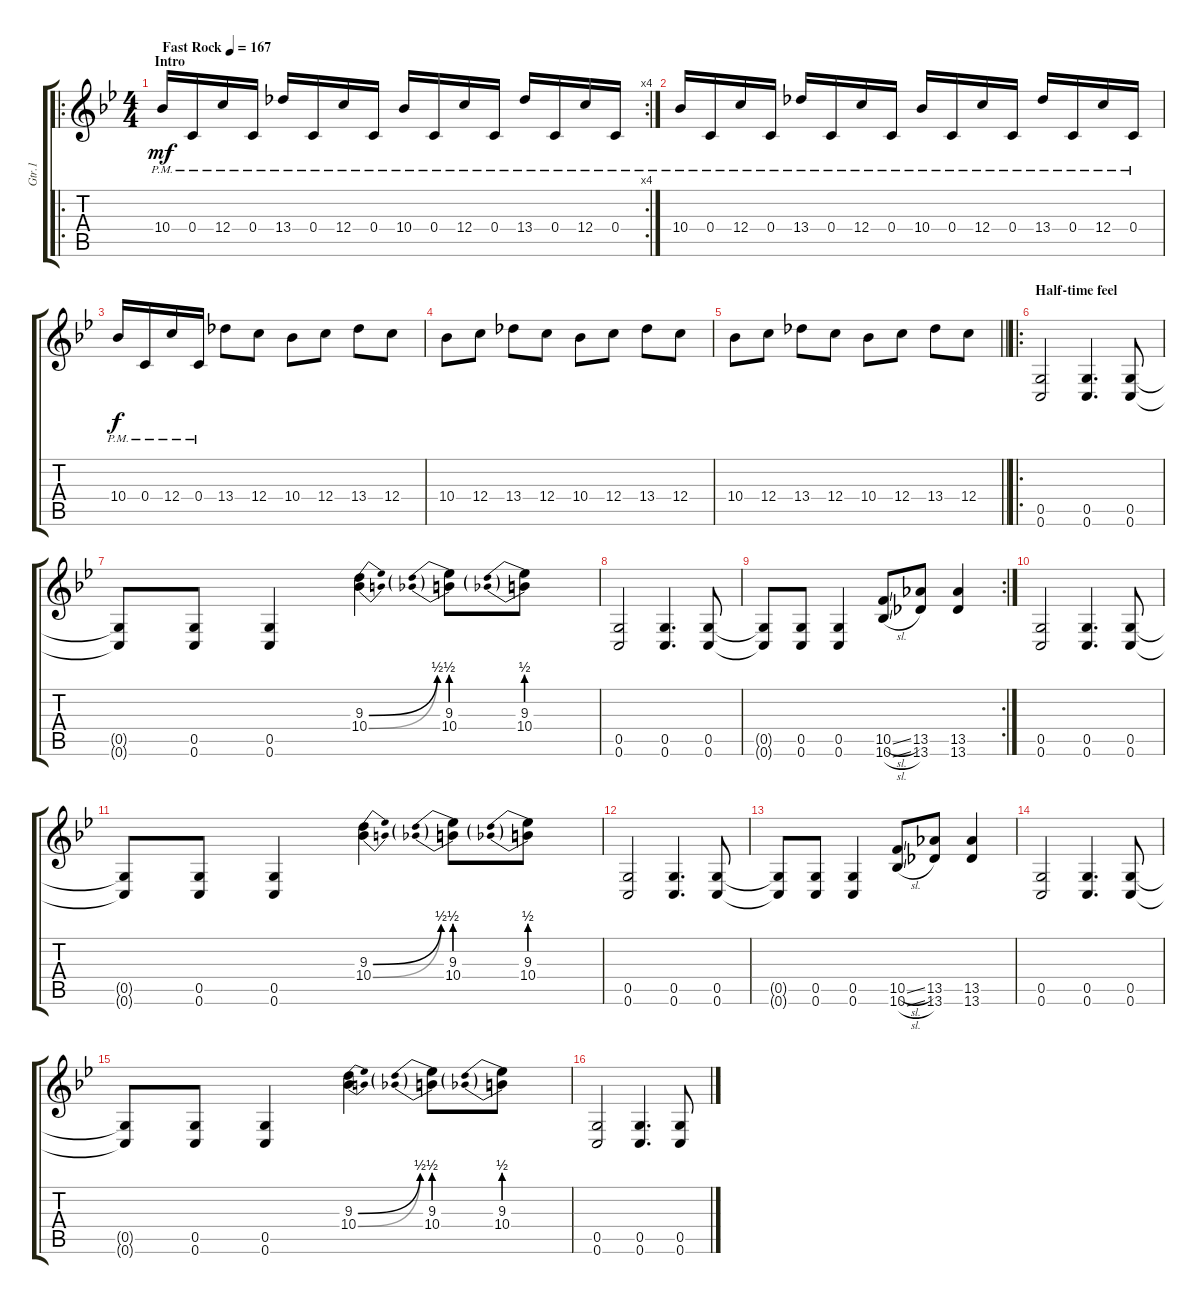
\track ("Gtr.1" "Gtr.1") {instrument distortionguitar}
\staff {score tabs}
\tuning (D4 A3 F3 C3 G2 C2) {hide}
\ro
\rc 4
\ts (4 4)
\section ("" "Intro")
\tempo (167 "Fast Rock")
\clef g2
\ks bb
10.4{pm}.16{dy mf instrument distortionguitar} 0.4{pm}.16 12.4{pm}.16 0.4{pm}.16 13.4{pm}.16 0.4{pm}.16 12.4{pm}.16 0.4{pm}.16 10.4{pm}.16 0.4{pm}.16 12.4{pm}.16 0.4{pm}.16 13.4{pm}.16 0.4{pm}.16 12.4{pm}.16 0.4{pm}.16 |
10.4{pm}.16 0.4{pm}.16 12.4{pm}.16 0.4{pm}.16 13.4{pm}.16 0.4{pm}.16 12.4{pm}.16 0.4{pm}.16 10.4{pm}.16 0.4{pm}.16 12.4{pm}.16 0.4{pm}.16 13.4{pm}.16 0.4{pm}.16 12.4{pm}.16 0.4{pm}.16 |
10.4{pm}.16{dy f} 0.4{pm}.16 12.4{pm}.16 0.4{pm}.16 13.4.8 12.4.8 10.4.8 12.4.8 13.4.8 12.4.8 |
10.4.8 12.4.8 13.4.8 12.4.8 10.4.8 12.4.8 13.4.8 12.4.8 |
\barLineRight lightlight
10.4.8 12.4.8 13.4.8 12.4.8 10.4.8 12.4.8 13.4.8 12.4.8 |
\ro
\section ("" "Half-time feel")
(0.5 0.6).2 (0.5 0.6).4{d} (0.5 0.6).8 |
(0.5{t} 0.6{t}).8 (0.5 0.6).8 (0.5 0.6).4 (9.3{be (bend 0 0 60 2)} 10.4{be (bend 0 0 60 2)}).4 (9.3{be (prebend 0 2 60 2)} 10.4{be (prebend 0 2 60 2)}).8 (9.3{be (prebend 0 2 60 2)} 10.4{be (prebend 0 2 60 2)}).8 |
(0.5 0.6).2 (0.5 0.6).4{d} (0.5 0.6).8 |
\rc 2
(0.5{t} 0.6{t}).8 (0.5 0.6).8 (0.5 0.6).4 (10.5{sl} 10.6{sl}).8 (13.5 13.6).8 (13.5 13.6).4 |
(0.5 0.6).2 (0.5 0.6).4{d} (0.5 0.6).8 |
(0.5{t} 0.6{t}).8 (0.5 0.6).8 (0.5 0.6).4 (9.3{be (bend 0 0 60 2)} 10.4{be (bend 0 0 60 2)}).4 (9.3{be (prebend 0 2 60 2)} 10.4{be (prebend 0 2 60 2)}).8 (9.3{be (prebend 0 2 60 2)} 10.4{be (prebend 0 2 60 2)}).8 |
(0.5 0.6).2 (0.5 0.6).4{d} (0.5 0.6).8 |
(0.5{t} 0.6{t}).8 (0.5 0.6).8 (0.5 0.6).4 (10.5{sl} 10.6{sl}).8 (13.5 13.6).8 (13.5 13.6).4 |
(0.5 0.6).2 (0.5 0.6).4{d} (0.5 0.6).8 |
(0.5{t} 0.6{t}).8 (0.5 0.6).8 (0.5 0.6).4 (9.3{be (bend 0 0 60 2)} 10.4{be (bend 0 0 60 2)}).4 (9.3{be (prebend 0 2 60 2)} 10.4{be (prebend 0 2 60 2)}).8 (9.3{be (prebend 0 2 60 2)} 10.4{be (prebend 0 2 60 2)}).8 |
(0.5 0.6).2 (0.5 0.6).4{d} (0.5 0.6).8
